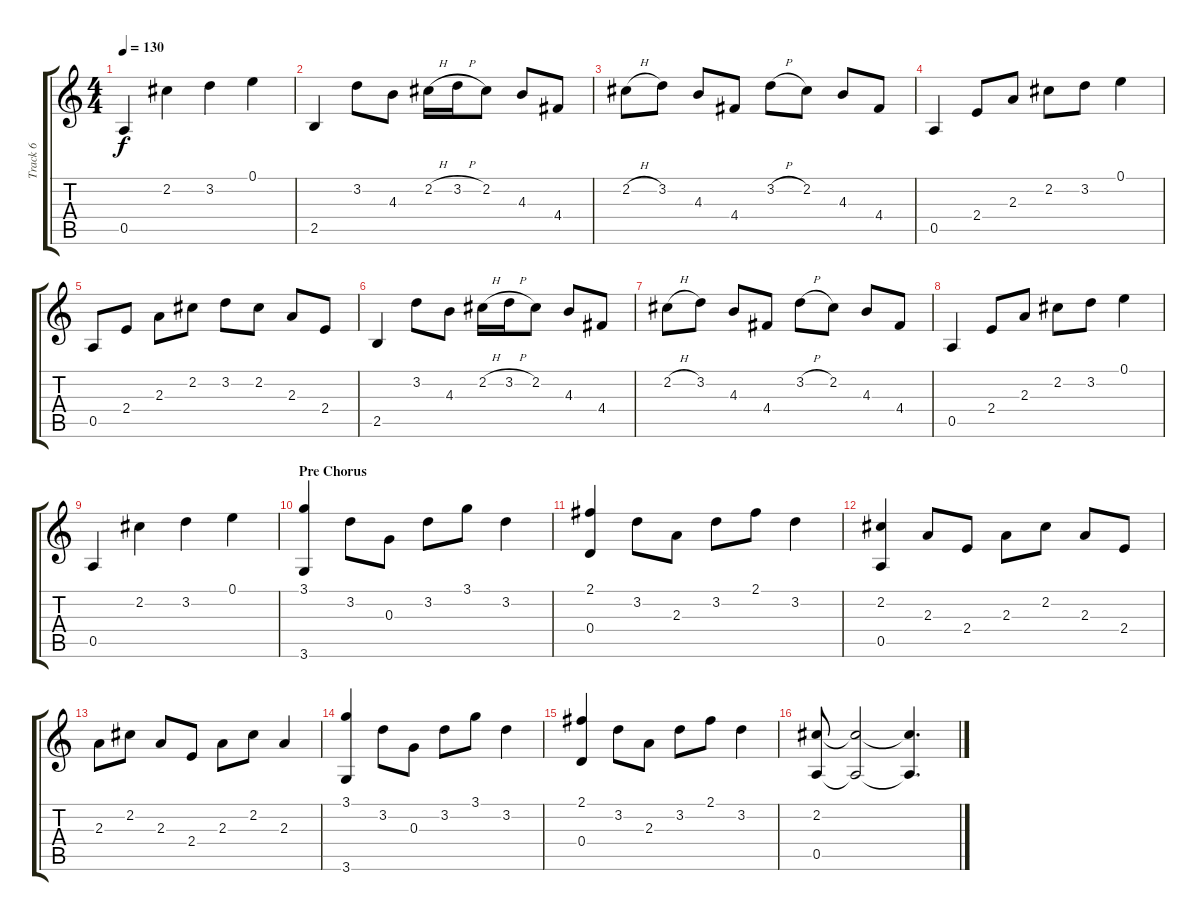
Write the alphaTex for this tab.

\track ("Track 6" "Track 6") {instrument acousticguitarsteel}
\staff {score tabs}
\tuning (E4 B3 G3 D3 A2 E2) {hide}
\ts (4 4)
\tempo 130
\clef g2
\ks c
0.5.4{dy f} 2.2.4 3.2.4 0.1.4 |
2.5.4 3.2.8 4.3.8 2.2{h}.16 3.2{h}.16 2.2.8 4.3.8 4.4.8 |
2.2{h}.8 3.2.8 4.3.8 4.4.8 3.2{h}.8 2.2.8 4.3.8 4.4.8 |
0.5.4 2.4.8 2.3.8 2.2.8 3.2.8 0.1.4 |
0.5.8 2.4.8 2.3.8 2.2.8 3.2.8 2.2.8 2.3.8 2.4.8 |
2.5.4 3.2.8 4.3.8 2.2{h}.16 3.2{h}.16 2.2.8 4.3.8 4.4.8 |
2.2{h}.8 3.2.8 4.3.8 4.4.8 3.2{h}.8 2.2.8 4.3.8 4.4.8 |
0.5.4 2.4.8 2.3.8 2.2.8 3.2.8 0.1.4 |
0.5.4 2.2.4 3.2.4 0.1.4 |
\section ("" "Pre Chorus")
(3.1 3.6).4 3.2.8 0.3.8 3.2.8 3.1.8 3.2.4 |
(2.1 0.4).4 3.2.8 2.3.8 3.2.8 2.1.8 3.2.4 |
(2.2 0.5).4 2.3.8 2.4.8 2.3.8 2.2.8 2.3.8 2.4.8 |
2.3.8 2.2.8 2.3.8 2.4.8 2.3.8 2.2.8 2.3.4 |
(3.1 3.6).4 3.2.8 0.3.8 3.2.8 3.1.8 3.2.4 |
(2.1 0.4).4 3.2.8 2.3.8 3.2.8 2.1.8 3.2.4 |
(2.2 0.5).8 (2.2{t} 0.5{t}).2 (2.2{t} 0.5{t}).4{d}
